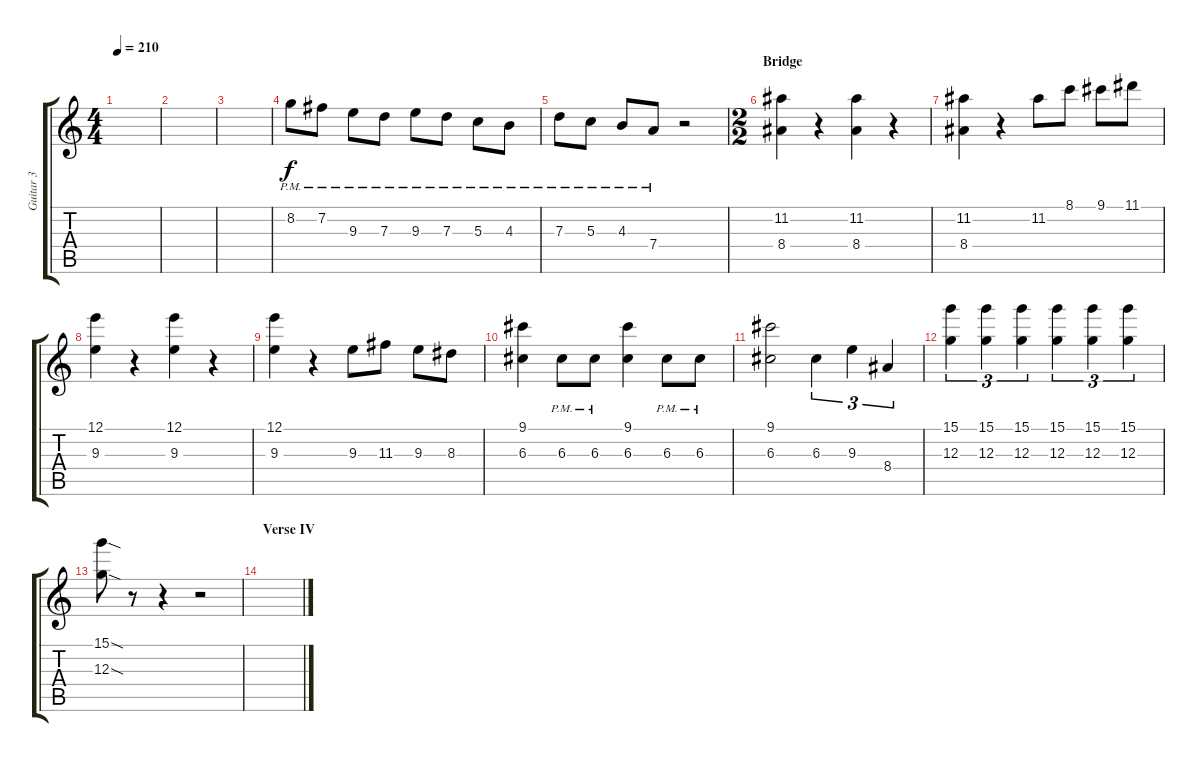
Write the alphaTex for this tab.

\track ("Guitar 3" "Guitar 3") {instrument distortionguitar}
\staff {score tabs}
\tuning (E4 B3 G3 D3 A2 E2) {hide}
\ts (4 4)
\tempo 210
\clef g2
\ks c
|
|
|
8.2{pm}.8 7.2{pm}.8 9.3{pm}.8 7.3{pm}.8 9.3{pm}.8 7.3{pm}.8 5.3{pm}.8 4.3{pm}.8 |
7.3{pm}.8 5.3{pm}.8 4.3{pm}.8 7.4{pm}.8 r.2 |
\ts (2 2)
\section ("" "Bridge")
(11.2 8.4).4 r.4 (11.2 8.4).4 r.4 |
(11.2 8.4).4 r.4 11.2.8 8.1.8 9.1.8 11.1.8 |
(12.1 9.3).4 r.4 (12.1 9.3).4 r.4 |
(12.1 9.3).4 r.4 9.3.8 11.3.8 9.3.8 8.3.8 |
(9.1 6.3).4 6.3{pm}.8 6.3{pm}.8 (9.1 6.3).4 6.3{pm}.8 6.3{pm}.8 |
(9.1 6.3).2 6.3.4{tu (3 2)} 9.3.4{tu (3 2)} 8.4.4{tu (3 2)} |
(15.1 12.3).4{tu (3 2)} (15.1 12.3).4{tu (3 2)} (15.1 12.3).4{tu (3 2)} (15.1 12.3).4{tu (3 2)} (15.1 12.3).4{tu (3 2)} (15.1 12.3).4{tu (3 2)} |
(15.1{sod} 12.3{sod}).8 r.8 r.4 r.2 |
\section ("" "Verse IV")
